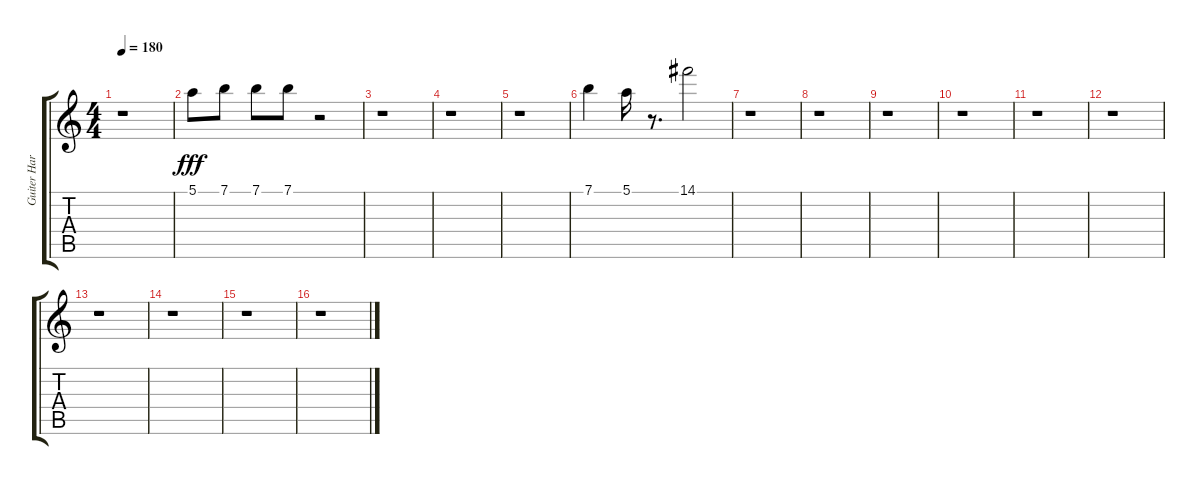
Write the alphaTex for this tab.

\track ("Guiter Harm" "Guiter Har") {instrument guitarharmonics}
\staff {score tabs}
\tuning (E4 B3 G3 D3 A2 E2) {hide}
\ts (4 4)
\tempo 180
\clef g2
\ks c
r.1{dy fff} |
5.1.8{balance 0} 7.1.8 7.1.8 7.1.8 r.2 |
r.1 |
r.1 |
r.1 |
7.1.4 5.1.16 r.8{d} 14.1.2 |
r.1 |
r.1 |
r.1 |
r.1 |
r.1 |
r.1 |
r.1 |
r.1 |
r.1 |
r.1
